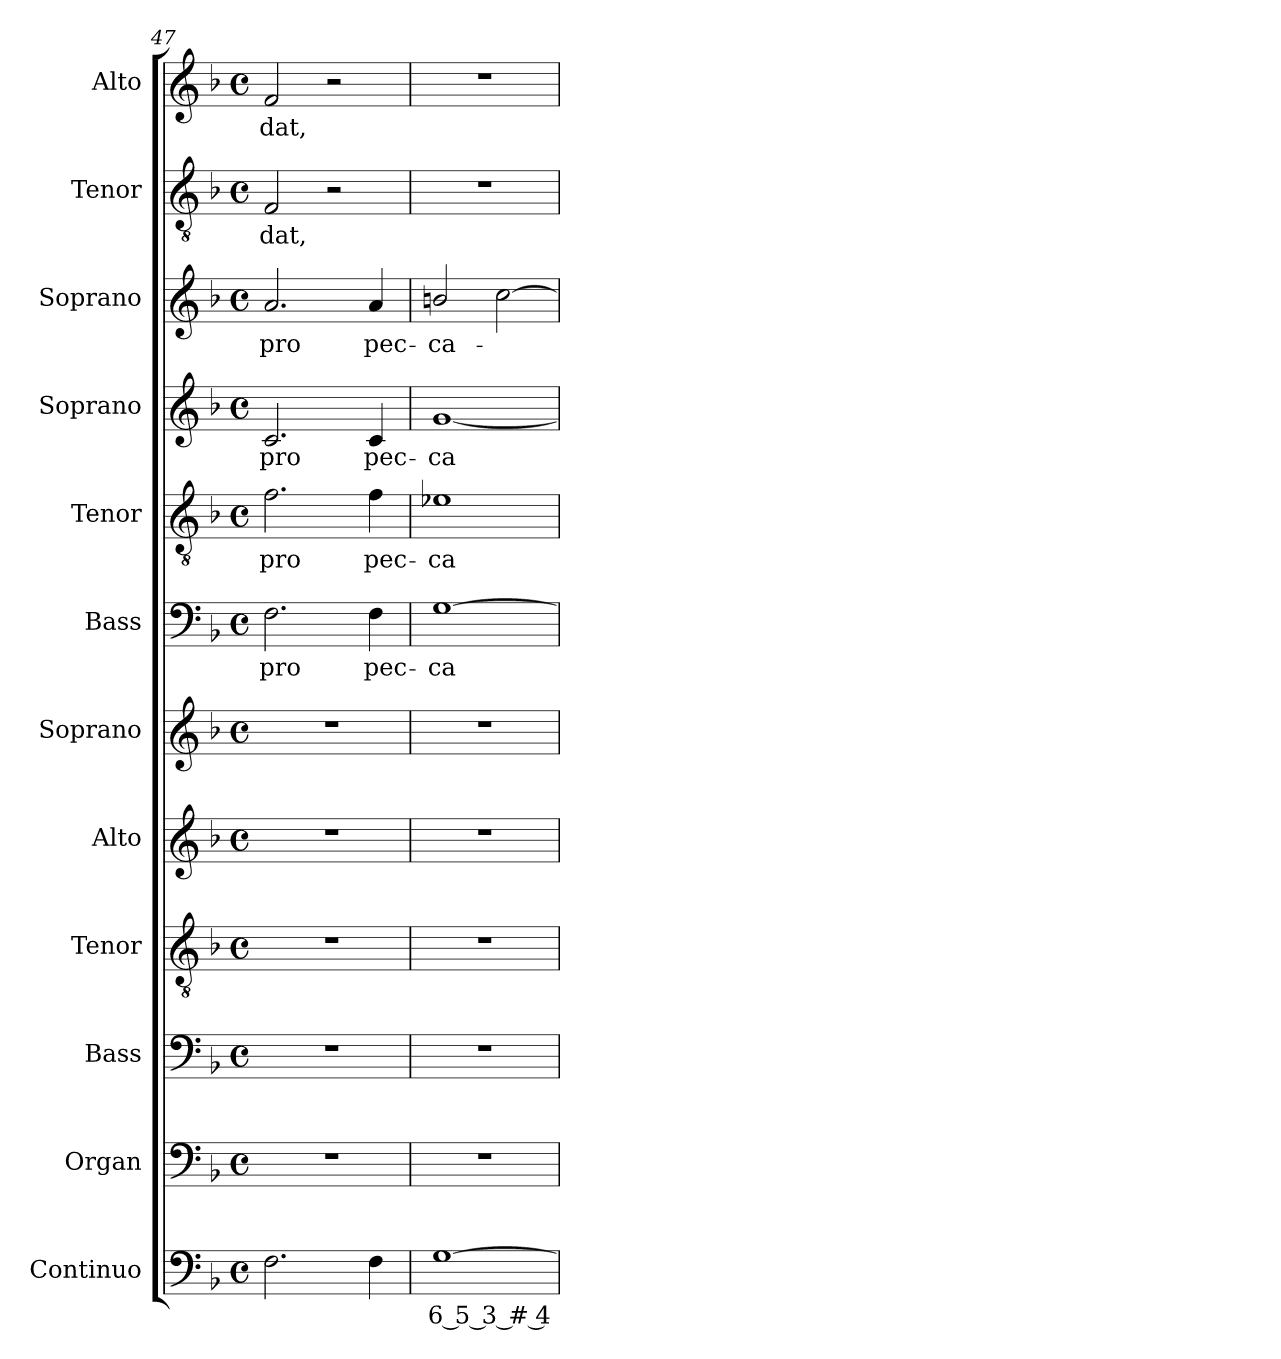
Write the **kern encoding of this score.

**kern	**text	**kern	**kern	**kern	**kern	**kern	**kern	**text	**kern	**text	**kern	**text	**kern	**text	**kern	**text	**kern	**text
*part12	*part12	*part11	*part10	*part9	*part8	*part7	*part6	*part6	*part5	*part5	*part4	*part4	*part3	*part3	*part2	*part2	*part1	*part1
*staff12	*staff12	*staff11	*staff10	*staff9	*staff8	*staff7	*staff6	*staff6	*staff5	*staff5	*staff4	*staff4	*staff3	*staff3	*staff2	*staff2	*staff1	*staff1
*I"Continuo	*	*I"Organ	*I"Bass	*I"Tenor	*I"Alto	*I"Soprano	*I"Bass	*	*I"Tenor	*	*I"Soprano	*	*I"Soprano	*	*I"Tenor	*	*I"Alto	*
*I'Cont.	*	*I'Org.	*I'B.	*I'T.	*I'A.	*I'S.	*I'B.	*	*I'T.	*	*I'S.	*	*I'S.	*	*I'T.	*	*I'A.	*
*clefF4	*	*clefF4	*clefF4	*clefGv2	*clefG2	*clefG2	*clefF4	*	*clefGv2	*	*clefG2	*	*clefG2	*	*clefGv2	*	*clefG2	*
*	*	*	*	*ITrd7c12	*	*	*	*	*ITrd7c12	*	*	*	*	*	*ITrd7c12	*	*	*
*k[b-]	*	*k[b-]	*k[b-]	*k[b-]	*k[b-]	*k[b-]	*k[b-]	*	*k[b-]	*	*k[b-]	*	*k[b-]	*	*k[b-]	*	*k[b-]	*
*F:	*	*F:	*F:	*F:	*F:	*F:	*F:	*	*F:	*	*F:	*	*F:	*	*F:	*	*F:	*
*M4/4	*	*M4/4	*M4/4	*M4/4	*M4/4	*M4/4	*M4/4	*	*M4/4	*	*M4/4	*	*M4/4	*	*M4/4	*	*M4/4	*
*met(c)	*	*met(c)	*met(c)	*met(c)	*met(c)	*met(c)	*met(c)	*	*met(c)	*	*met(c)	*	*met(c)	*	*met(c)	*	*met(c)	*
=47	=47	=47	=47	=47	=47	=47	=47	=47	=47	=47	=47	=47	=47	=47	=47	=47	=47	=47
!	!	!	!	!	!	!	!	!LO:LY:b:color=#000000	!	!	!	!	!	!	!	!	!	!
!	!	!	!	!	!	!	!	!	!	!LO:LY:b:color=#000000	!	!	!	!	!	!	!	!
!	!	!	!	!	!	!	!	!	!	!	!	!LO:LY:b:color=#000000	!	!	!	!	!	!
!	!	!	!	!	!	!	!	!	!	!	!	!	!	!LO:LY:b:color=#000000	!	!	!	!
!	!	!	!	!	!	!	!	!	!	!	!	!	!	!	!	!LO:LY:b:color=#000000	!	!
!	!	!	!	!	!	!	!	!	!	!	!	!	!	!	!	!	!	!LO:LY:b:color=#000000
2.Fi\	.	1r	1r	1r	1r	1r	2.Fi\	pro	2.Fi\	pro	2.ci/	pro	2.ai/	pro	2FFi/	-dat,	2fi/	-dat,
.	.	.	.	.	.	.	.	.	.	.	.	.	.	.	2r	.	2r	.
!	!	!	!	!	!	!	!	!LO:LY:b:color=#000000	!	!	!	!	!	!	!	!	!	!
!	!	!	!	!	!	!	!	!	!	!LO:LY:b:color=#000000	!	!	!	!	!	!	!	!
!	!	!	!	!	!	!	!	!	!	!	!	!LO:LY:b:color=#000000	!	!	!	!	!	!
!	!	!	!	!	!	!	!	!	!	!	!	!	!	!LO:LY:b:color=#000000	!	!	!	!
4Fi\	.	.	.	.	.	.	4Fi\	pec-	4Fi\	pec-	4ci/	pec-	4ai/	pec-	.	.	.	.
=48	=48	=48	=48	=48	=48	=48	=48	=48	=48	=48	=48	=48	=48	=48	=48	=48	=48	=48
!	!LO:LY:b:color=#000000	!	!	!	!	!	!	!	!	!	!	!	!	!	!	!	!	!
!	!	!	!	!	!	!	!	!LO:LY:b:color=#000000	!	!	!	!	!	!	!	!	!	!
!	!	!	!	!	!	!	!	!	!	!LO:LY:b:color=#000000	!	!	!	!	!	!	!	!
!	!	!	!	!	!	!	!	!	!	!	!	!LO:LY:b:color=#000000	!	!	!	!	!	!
!	!	!	!	!	!	!	!	!	!	!	!	!	!	!LO:LY:b:color=#000000	!	!	!	!
[1Gi	6 5 3 # 4	1r	1r	1r	1r	1r	[1Gi	-ca-	1E-Xi	-ca-	[1gi	-ca-	2bni/	-ca-	1r	.	1r	.
.	.	.	.	.	.	.	.	.	.	.	.	.	[2cci\	.	.	.	.	.
=	=	=	=	=	=	=	=	=	=	=	=	=	=	=	=	=	=	=
*-	*-	*-	*-	*-	*-	*-	*-	*-	*-	*-	*-	*-	*-	*-	*-	*-	*-	*-
